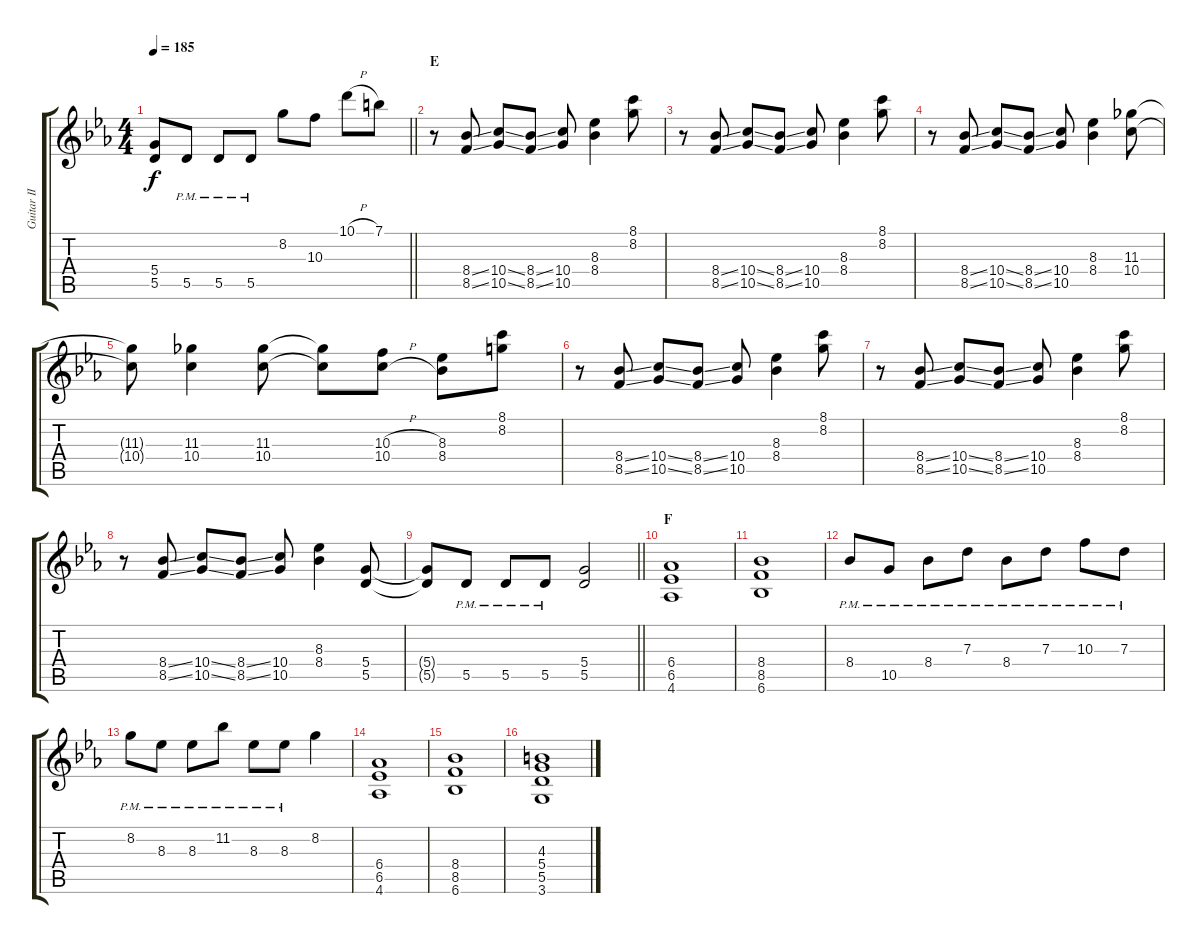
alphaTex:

\track ("Guitar II" "Guitar II") {instrument overdrivenguitar}
\staff {score tabs}
\tuning (E4 B3 G3 D3 A2 E2) {hide}
\ts (4 4)
\tempo 185
\clef g2
\barLineRight lightlight
\ks eb
(5.4{t} 5.5{t}).8{dy f} 5.5{pm}.8 5.5{pm}.8 5.5{pm}.8 8.2.8 10.3.8 10.1{h}.8 7.1.8 |
\section ("" "E")
r.8 (8.4{ss} 8.5{ss}).8 (10.4{ss} 10.5{ss}).8 (8.4{ss} 8.5{ss}).8 (10.4 10.5).8 (8.3 8.4).4 (8.1 8.2).8 |
r.8 (8.4{ss} 8.5{ss}).8 (10.4{ss} 10.5{ss}).8 (8.4{ss} 8.5{ss}).8 (10.4 10.5).8 (8.3 8.4).4 (8.1 8.2).8 |
r.8 (8.4{ss} 8.5{ss}).8 (10.4{ss} 10.5{ss}).8 (8.4{ss} 8.5{ss}).8 (10.4 10.5).8 (8.3 8.4).4 (11.3 10.4).8 |
(11.3{t} 10.4{t}).8 (11.3 10.4).4 (11.3 10.4).8 (11.3{t} 10.4{t}).8 (10.3{h} 10.4{h}).8 (8.3 8.4).8 (8.1 8.2).8 |
r.8 (8.4{ss} 8.5{ss}).8 (10.4{ss} 10.5{ss}).8 (8.4{ss} 8.5{ss}).8 (10.4 10.5).8 (8.3 8.4).4 (8.1 8.2).8 |
r.8 (8.4{ss} 8.5{ss}).8 (10.4{ss} 10.5{ss}).8 (8.4{ss} 8.5{ss}).8 (10.4 10.5).8 (8.3 8.4).4 (8.1 8.2).8 |
r.8 (8.4{ss} 8.5{ss}).8 (10.4{ss} 10.5{ss}).8 (8.4{ss} 8.5{ss}).8 (10.4 10.5).8 (8.3 8.4).4 (5.4 5.5).8 |
\barLineRight lightlight
(5.4{t} 5.5{t}).8 5.5{pm}.8 5.5{pm}.8 5.5{pm}.8 (5.4 5.5).2 |
\section ("" "F")
(6.4 6.5 4.6).1 |
(8.4 8.5 6.6).1 |
8.4{pm}.8 10.5{pm}.8 8.4{pm}.8 7.3{pm}.8 8.4{pm}.8 7.3{pm}.8 10.3{pm}.8 7.3{pm}.8 |
8.2{pm}.8 8.3{pm}.8 8.3{pm}.8 11.2{pm}.8 8.3{pm}.8 8.3{pm}.8 8.2.4 |
(6.4 6.5 4.6).1 |
(8.4 8.5 6.6).1 |
(4.3 5.4 5.5 3.6).1
